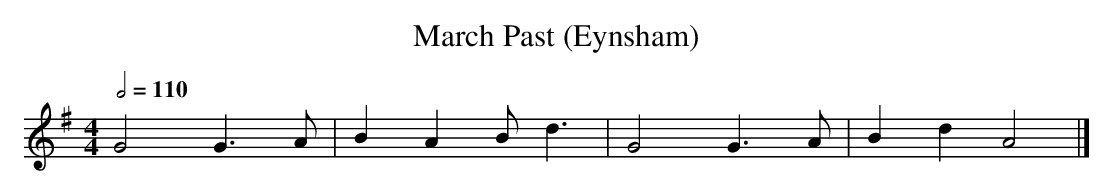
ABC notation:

X:1
T:March Past (Eynsham)
M:4/4
L:1/4
Q:1/2=110
K:G
G2 G>A | B A B<d | G2 G>A | B d A2 |]
